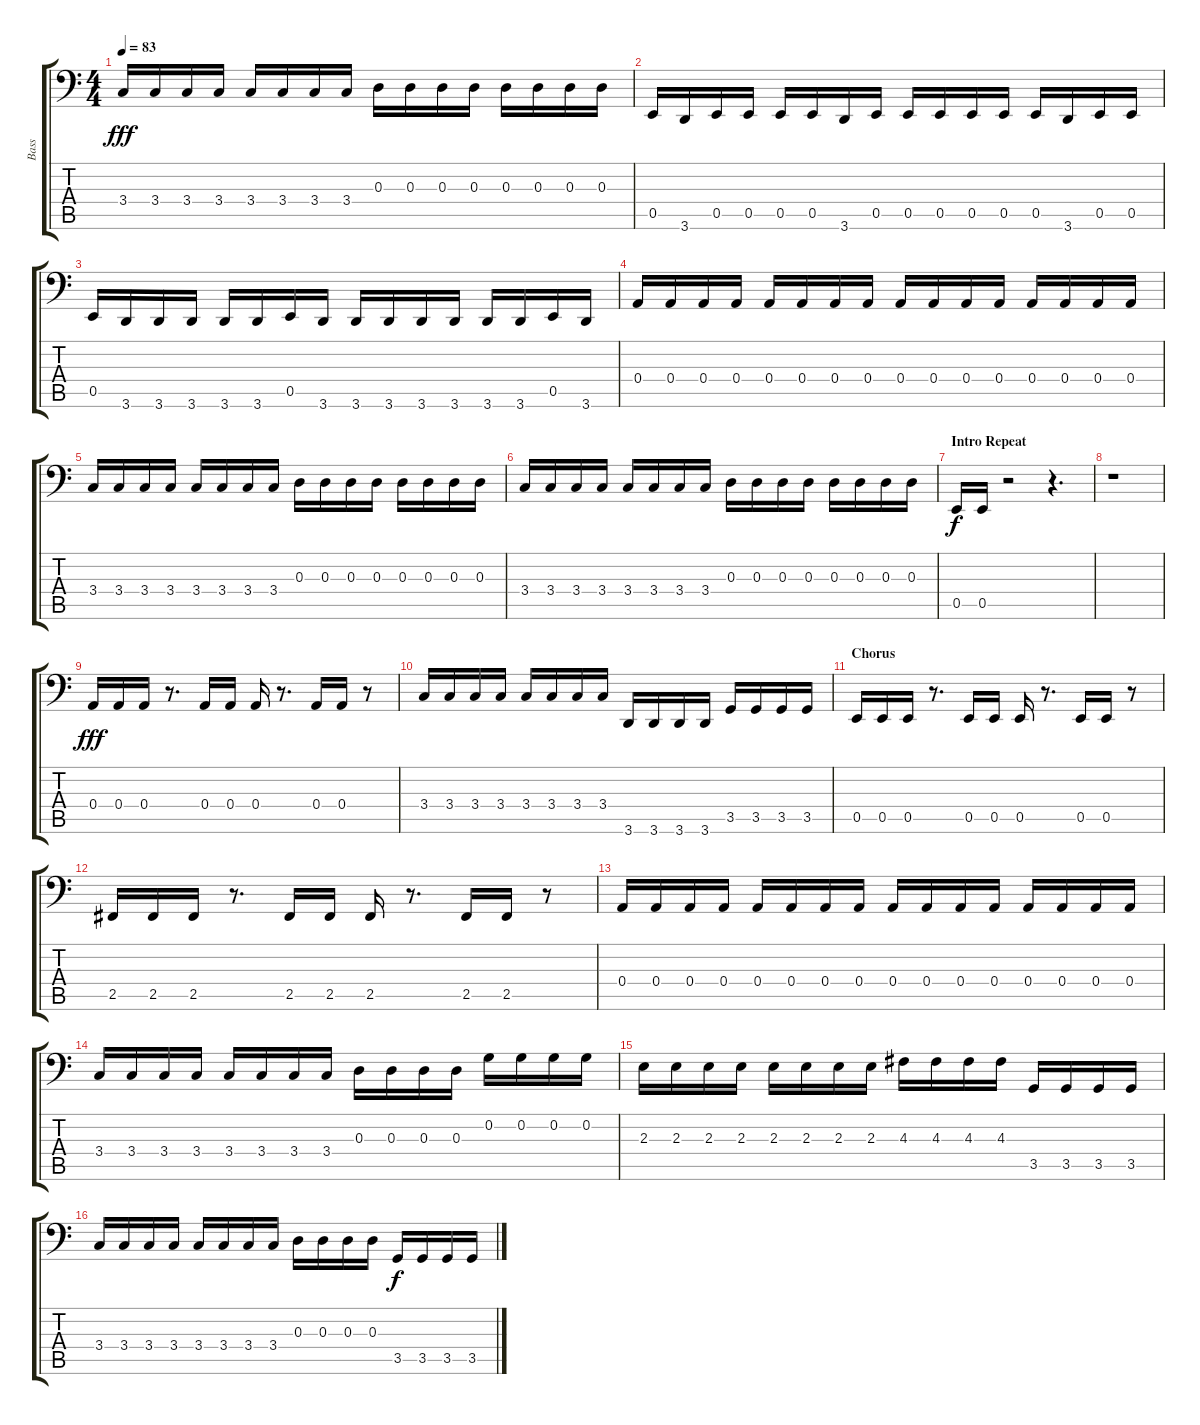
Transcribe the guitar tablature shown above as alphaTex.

\track ("Bass" "Bass") {instrument fretlessbass}
\staff {score tabs}
\tuning (C3 G2 D2 A1 E1 B0) {hide}
\ts (4 4)
\tempo 83
\clef f4
\ks c
3.4.16{dy fff} 3.4.16 3.4.16 3.4.16 3.4.16 3.4.16 3.4.16 3.4.16 0.3.16 0.3.16 0.3.16 0.3.16 0.3.16 0.3.16 0.3.16 0.3.16 |
0.5.16 3.6.16 0.5.16 0.5.16 0.5.16 0.5.16 3.6.16 0.5.16 0.5.16 0.5.16 0.5.16 0.5.16 0.5.16 3.6.16 0.5.16 0.5.16 |
0.5.16 3.6.16 3.6.16 3.6.16 3.6.16 3.6.16 0.5.16 3.6.16 3.6.16 3.6.16 3.6.16 3.6.16 3.6.16 3.6.16 0.5.16 3.6.16 |
0.4.16 0.4.16 0.4.16 0.4.16 0.4.16 0.4.16 0.4.16 0.4.16 0.4.16 0.4.16 0.4.16 0.4.16 0.4.16 0.4.16 0.4.16 0.4.16 |
3.4.16 3.4.16 3.4.16 3.4.16 3.4.16 3.4.16 3.4.16 3.4.16 0.3.16 0.3.16 0.3.16 0.3.16 0.3.16 0.3.16 0.3.16 0.3.16 |
3.4.16 3.4.16 3.4.16 3.4.16 3.4.16 3.4.16 3.4.16 3.4.16 0.3.16 0.3.16 0.3.16 0.3.16 0.3.16 0.3.16 0.3.16 0.3.16 |
\section ("" "Intro Repeat")
0.5.16{dy f} 0.5.16 r.2 r.4{d} |
r.1 |
0.4.16{dy fff} 0.4.16 0.4.16 r.8{d} 0.4.16 0.4.16 0.4.16 r.8{d} 0.4.16 0.4.16 r.8 |
3.4.16 3.4.16 3.4.16 3.4.16 3.4.16 3.4.16 3.4.16 3.4.16 3.6.16 3.6.16 3.6.16 3.6.16 3.5.16 3.5.16 3.5.16 3.5.16 |
\section ("" "Chorus")
0.5.16 0.5.16 0.5.16 r.8{d} 0.5.16 0.5.16 0.5.16 r.8{d} 0.5.16 0.5.16 r.8 |
2.5.16 2.5.16 2.5.16 r.8{d} 2.5.16 2.5.16 2.5.16 r.8{d} 2.5.16 2.5.16 r.8 |
0.4.16 0.4.16 0.4.16 0.4.16 0.4.16 0.4.16 0.4.16 0.4.16 0.4.16 0.4.16 0.4.16 0.4.16 0.4.16 0.4.16 0.4.16 0.4.16 |
3.4.16 3.4.16 3.4.16 3.4.16 3.4.16 3.4.16 3.4.16 3.4.16 0.3.16 0.3.16 0.3.16 0.3.16 0.2.16 0.2.16 0.2.16 0.2.16 |
2.3.16 2.3.16 2.3.16 2.3.16 2.3.16 2.3.16 2.3.16 2.3.16 4.3.16 4.3.16 4.3.16 4.3.16 3.5.16 3.5.16 3.5.16 3.5.16 |
3.4.16 3.4.16 3.4.16 3.4.16 3.4.16 3.4.16 3.4.16 3.4.16 0.3.16 0.3.16 0.3.16 0.3.16 3.5.16{dy f} 3.5.16 3.5.16 3.5.16
